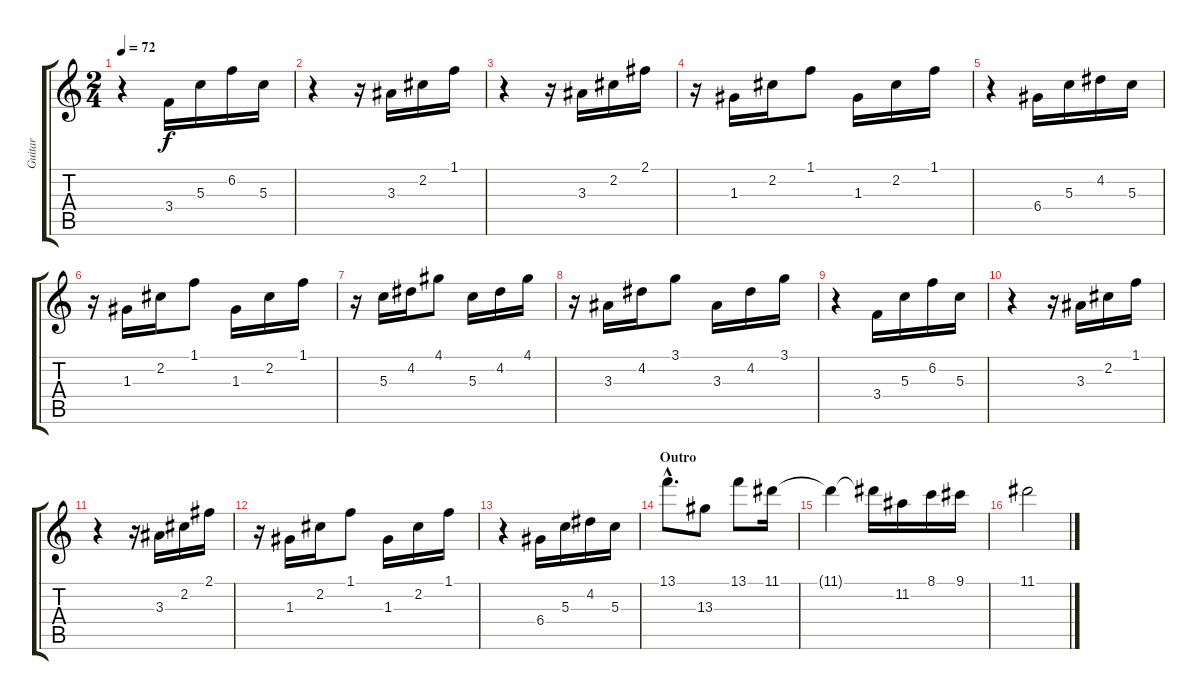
\track ("Guitar" "Guitar") {instrument acousticguitarsteel}
\staff {score tabs}
\tuning (E4 B3 G3 D3 A2 E2) {hide}
\ts (2 4)
\tempo 72
\clef g2
\ks c
r.4{dy f} 3.4.16 5.3.16 6.2.16 5.3.16 |
r.4 r.16 3.3.16 2.2.16 1.1.16 |
r.4 r.16 3.3.16 2.2.16 2.1.16 |
r.16 1.3.16 2.2.16 1.1.8 1.3.16 2.2.16 1.1.16 |
r.4 6.4.16 5.3.16 4.2.16 5.3.16 |
r.16 1.3.16 2.2.16 1.1.8 1.3.16 2.2.16 1.1.16 |
r.16 5.3.16 4.2.16 4.1.8 5.3.16 4.2.16 4.1.16 |
r.16 3.3.16 4.2.16 3.1.8 3.3.16 4.2.16 3.1.16 |
r.4 3.4.16 5.3.16 6.2.16 5.3.16 |
r.4 r.16 3.3.16 2.2.16 1.1.16 |
r.4 r.16 3.3.16 2.2.16 2.1.16 |
r.16 1.3.16 2.2.16 1.1.8 1.3.16 2.2.16 1.1.16 |
r.4 6.4.16 5.3.16 4.2.16 5.3.16 |
\section ("" "Outro")
13.1{hac}.8{d} 13.3.8 13.1.8 11.1.16 |
11.1{t}.4 11.1{t}.16 11.2.16 8.1.16 9.1.16 |
11.1.2
